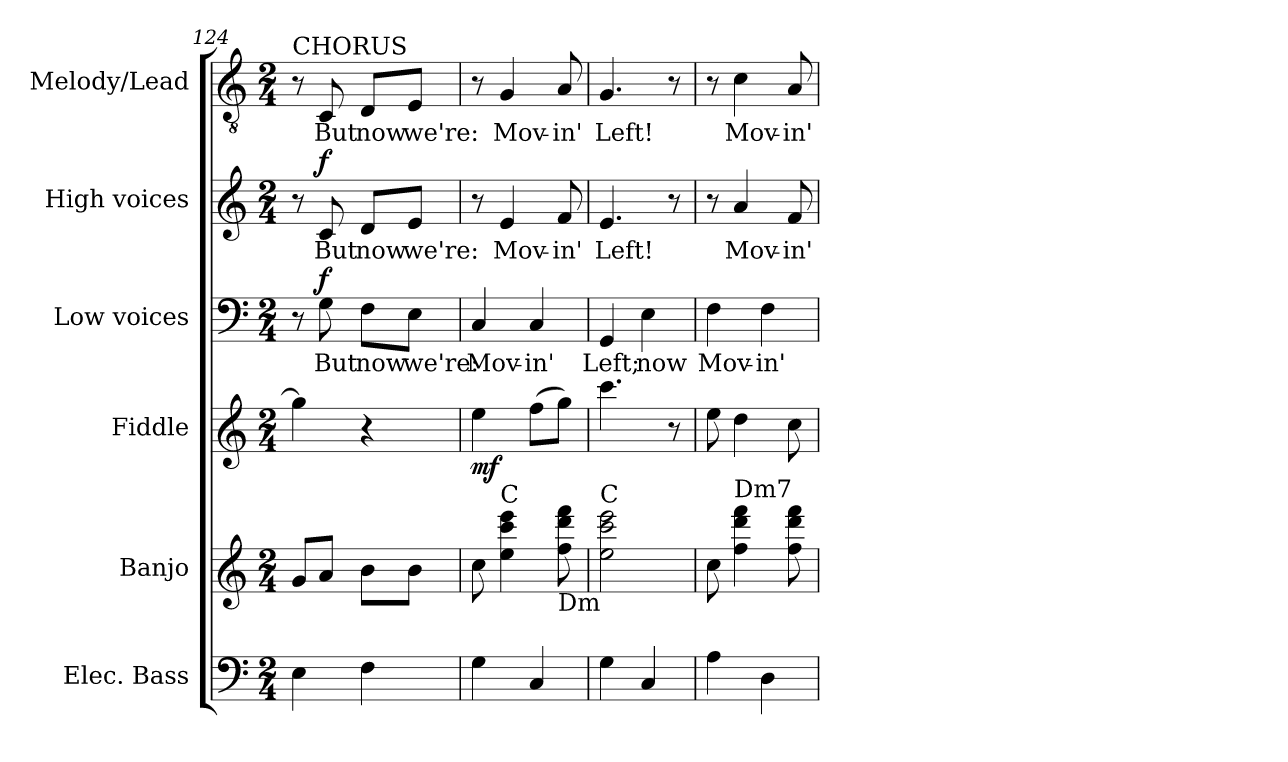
**kern	**kern	**kern	**dynam	**kern	**text	**dynam	**kern	**text	**dynam	**kern	**text
*part6	*part5	*part4	*part4	*part3	*part3	*part3	*part2	*part2	*part2	*part1	*part1
*staff6	*staff5	*staff4	*staff4	*staff3	*staff3	*staff3	*staff2	*staff2	*staff2	*staff1	*staff1
*I"Elec. Bass	*I"Banjo	*I"Fiddle	*	*I"Low voices	*	*	*I"High voices	*	*	*I"Melody/Lead	*
*I'E. Bass	*I'Ban.	*	*	*	*	*	*	*	*	*	*
!!LO:PB:g=z
*clefF4	*clefG2	*clefG2	*	*clefF4	*	*	*clefG2	*	*	*clefGv2	*
*ITrd7c12	*ITrd7c12	*	*	*	*	*	*	*	*	*ITrd7c12	*
*k[]	*k[]	*k[]	*	*k[]	*	*	*k[]	*	*	*k[]	*
*C:	*C:	*C:	*	*C:	*	*	*C:	*	*	*C:	*
*M2/4	*M2/4	*M2/4	*	*M2/4	*	*	*M2/4	*	*	*M2/4	*
=124	=124	=124	=124	=124	=124	=124	=124	=124	=124	=124	=124
!	!	!	!	!	!	!	!	!	!	!LO:TX:a:t=CHORUS	!
4EEi\	8Gi/L	4ggi\]	.	8r	.	.	8r	.	.	8r	.
!	!	!	!	!	!LO:LY:b:color=#000000	!	!	!	!	!	!
!	!	!	!	!	!	!	!	!LO:LY:b:color=#000000	!	!	!
!	!	!	!	!	!	!	!	!	!	!	!LO:LY:b:color=#000000
.	8Ai/J	.	.	8Gi\	But	f	8ci/	But	f	8CCi/	But
!	!	!	!	!	!LO:LY:b:color=#000000	!	!	!	!	!	!
!	!	!	!	!	!	!	!	!LO:LY:b:color=#000000	!	!	!
!	!	!	!	!	!	!	!	!	!	!	!LO:LY:b:color=#000000
4FFi\	8Bi\L	4r	.	8Fi\L	now	.	8di/L	now	.	8DDi/L	now
!	!	!	!	!	!LO:LY:b:color=#000000	!	!	!	!	!	!
!	!	!	!	!	!	!	!	!LO:LY:b:color=#000000	!	!	!
!	!	!	!	!	!	!	!	!	!	!	!LO:LY:b:color=#000000
.	8Bi\J	.	.	8Ei\J	we're:	.	8ei/J	we're:	.	8EEi/J	we're:
=125	=125	=125	=125	=125	=125	=125	=125	=125	=125	=125	=125
!	!	!	!	!	!LO:LY:b:color=#000000	!	!	!	!	!	!
4GGi\	8ci\	4eei\	mf	4Ci/	Mov-	.	8r	.	.	8r	.
!	!	!	!	!	!	!	!	!LO:LY:b:color=#000000	!	!	!
!	!LO:TX:a:t=C	!	!	!	!	!	!	!	!	!	!
!	!	!	!	!	!	!	!	!	!	!	!LO:LY:b:color=#000000
.	4ei\ 4cci 4eei	.	.	.	.	.	4ei/	Mov-	.	4GGi/	Mov-
!	!	!	!	!	!LO:LY:b:color=#000000	!	!	!	!	!	!
4CCi/	.	(8ffi\L	.	4Ci/	-in'	.	.	.	.	.	.
!	!	!	!	!	!	!	!	!LO:LY:b:color=#000000	!	!	!
!	!LO:TX:b:t=Dm	!	!	!	!	!	!	!	!	!	!
!	!	!	!	!	!	!	!	!	!	!	!LO:LY:b:color=#000000
.	8fi\ 8ddi 8ffi	8ggi\J)	.	.	.	.	8fi/	-in'	.	8AAi/	-in'
=126	=126	=126	=126	=126	=126	=126	=126	=126	=126	=126	=126
!	!	!	!	!	!LO:LY:b:color=#000000	!	!	!	!	!	!
!	!	!	!	!	!	!	!	!LO:LY:b:color=#000000	!	!	!
!	!LO:TX:a:t=C	!	!	!	!	!	!	!	!	!	!
!	!	!	!	!	!	!	!	!	!	!	!LO:LY:b:color=#000000
4GGi\	2ei\ 2cci 2eei	4.ccci\	.	4GGi/	Left;	.	4.ei/	Left!	.	4.GGi/	Left!
!	!	!	!	!	!LO:LY:b:color=#000000	!	!	!	!	!	!
4CCi/	.	.	.	4Ei\	now	.	.	.	.	.	.
.	.	8r	.	.	.	.	8r	.	.	8r	.
=127	=127	=127	=127	=127	=127	=127	=127	=127	=127	=127	=127
!	!	!	!	!	!LO:LY:b:color=#000000	!	!	!	!	!	!
4AAi\	8ci\	8eei\	.	4Fi\	Mov-	.	8r	.	.	8r	.
!	!	!	!	!	!	!	!	!LO:LY:b:color=#000000	!	!	!
!	!LO:TX:a:t=Dm7	!	!	!	!	!	!	!	!	!	!
!	!	!	!	!	!	!	!	!	!	!	!LO:LY:b:color=#000000
.	4fi\ 4ddi 4ffi	4ddi\	.	.	.	.	4ai/	Mov-	.	4Ci\	Mov-
!	!	!	!	!	!LO:LY:b:color=#000000	!	!	!	!	!	!
4DDi\	.	.	.	4Fi\	-in'	.	.	.	.	.	.
!	!	!	!	!	!	!	!	!LO:LY:b:color=#000000	!	!	!
!	!	!	!	!	!	!	!	!	!	!	!LO:LY:b:color=#000000
.	8fi\ 8ddi 8ffi	8cci\	.	.	.	.	8fi/	-in'	.	8AAi/	-in'
=	=	=	=	=	=	=	=	=	=	=	=
*-	*-	*-	*-	*-	*-	*-	*-	*-	*-	*-	*-
